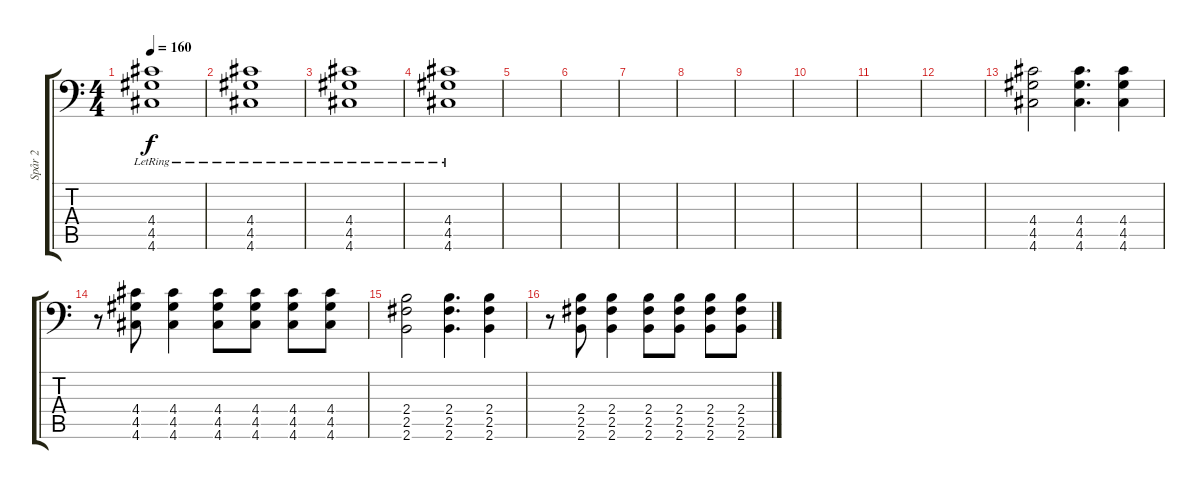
\track ("Spår 2" "Spår 2") {instrument distortionguitar}
\staff {score tabs}
\tuning (B3 Gb3 D3 A2 E2 A1) {hide}
\ts (4 4)
\tempo 160
\clef f4
\ks c
(4.4{lr} 4.5{lr} 4.6{lr}).1{dy f} |
(4.4{lr} 4.5{lr} 4.6{lr}).1 |
(4.4{lr} 4.5{lr} 4.6{lr}).1 |
(4.4 4.5{lr} 4.6{lr}).1 |
|
|
|
|
|
|
|
|
(4.4 4.5 4.6).2 (4.4 4.5 4.6).4{d} (4.4 4.5 4.6).4 |
r.8 (4.4 4.5 4.6).8 (4.4 4.5 4.6).4 (4.4 4.5 4.6).8 (4.4 4.5 4.6).8 (4.4 4.5 4.6).8 (4.4 4.5 4.6).8 |
(2.4 2.5 2.6).2 (2.4 2.5 2.6).4{d} (2.4 2.5 2.6).4 |
r.8 (2.4 2.5 2.6).8 (2.4 2.5 2.6).4 (2.4 2.5 2.6).8 (2.4 2.5 2.6).8 (2.4 2.5 2.6).8 (2.4 2.5 2.6).8
